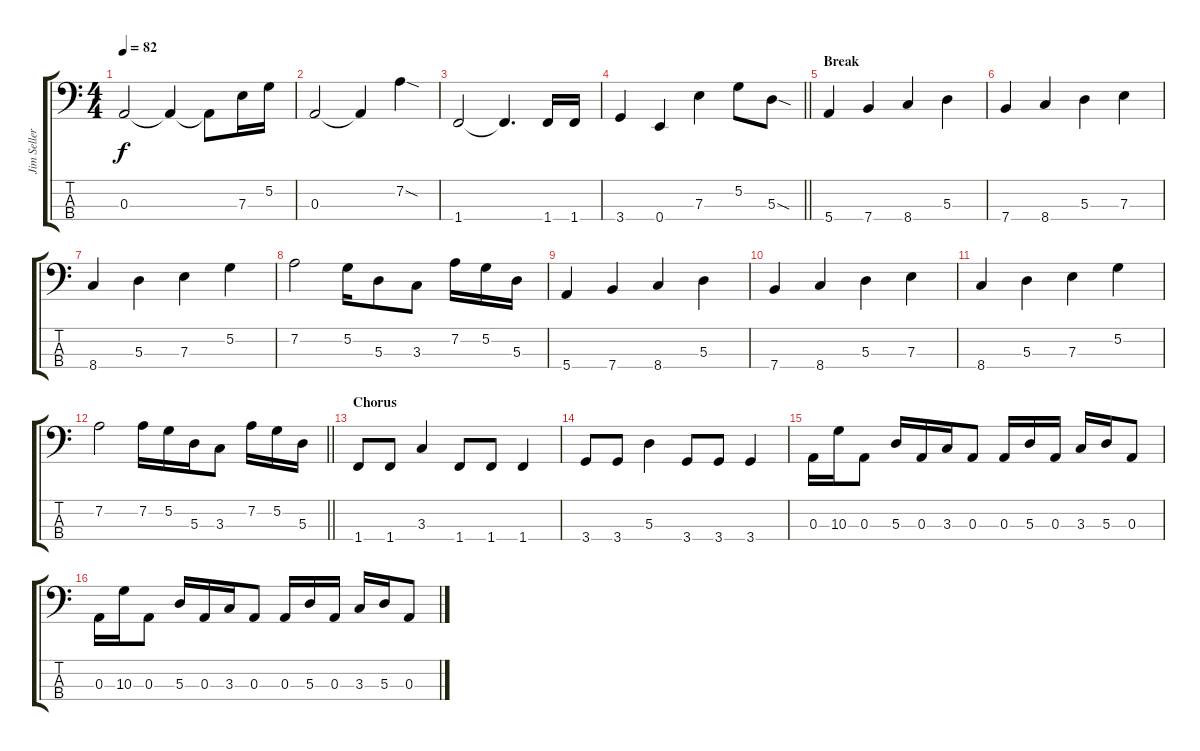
\track ("Jim Sellers (Bass)" "Jim Seller") {instrument synthbass2}
\staff {score tabs}
\tuning (G2 D2 A1 E1) {hide}
\ts (4 4)
\tempo 82
\clef f4
\ks c
0.3.2{dy f} 0.3{t}.4 0.3{t}.8 7.3.16 5.2.16 |
0.3.2 0.3{t}.4 7.2{sod}.4 |
1.4.2 1.4{t}.4{d} 1.4.16 1.4.16 |
\barLineRight lightlight
3.4.4 0.4.4 7.3.4 5.2.8 5.3{sod}.8 |
\section ("" "Break")
5.4.4 7.4.4 8.4.4 5.3.4 |
7.4.4 8.4.4 5.3.4 7.3.4 |
8.4.4 5.3.4 7.3.4 5.2.4 |
7.2.2 5.2.16 5.3.8 3.3.8 7.2.16 5.2.16 5.3.16 |
5.4.4 7.4.4 8.4.4 5.3.4 |
7.4.4 8.4.4 5.3.4 7.3.4 |
8.4.4 5.3.4 7.3.4 5.2.4 |
\barLineRight lightlight
7.2.2 7.2.16 5.2.16 5.3.16 3.3.8 7.2.16 5.2.16 5.3.16 |
\section ("" "Chorus")
1.4.8 1.4.8 3.3.4 1.4.8 1.4.8 1.4.4 |
3.4.8 3.4.8 5.3.4 3.4.8 3.4.8 3.4.4 |
0.3.16 10.3.16 0.3.8 5.3.16 0.3.16 3.3.16 0.3.8 0.3.16 5.3.16 0.3.16 3.3.16 5.3.16 0.3.8 |
0.3.16 10.3.16 0.3.8 5.3.16 0.3.16 3.3.16 0.3.8 0.3.16 5.3.16 0.3.16 3.3.16 5.3.16 0.3.8
